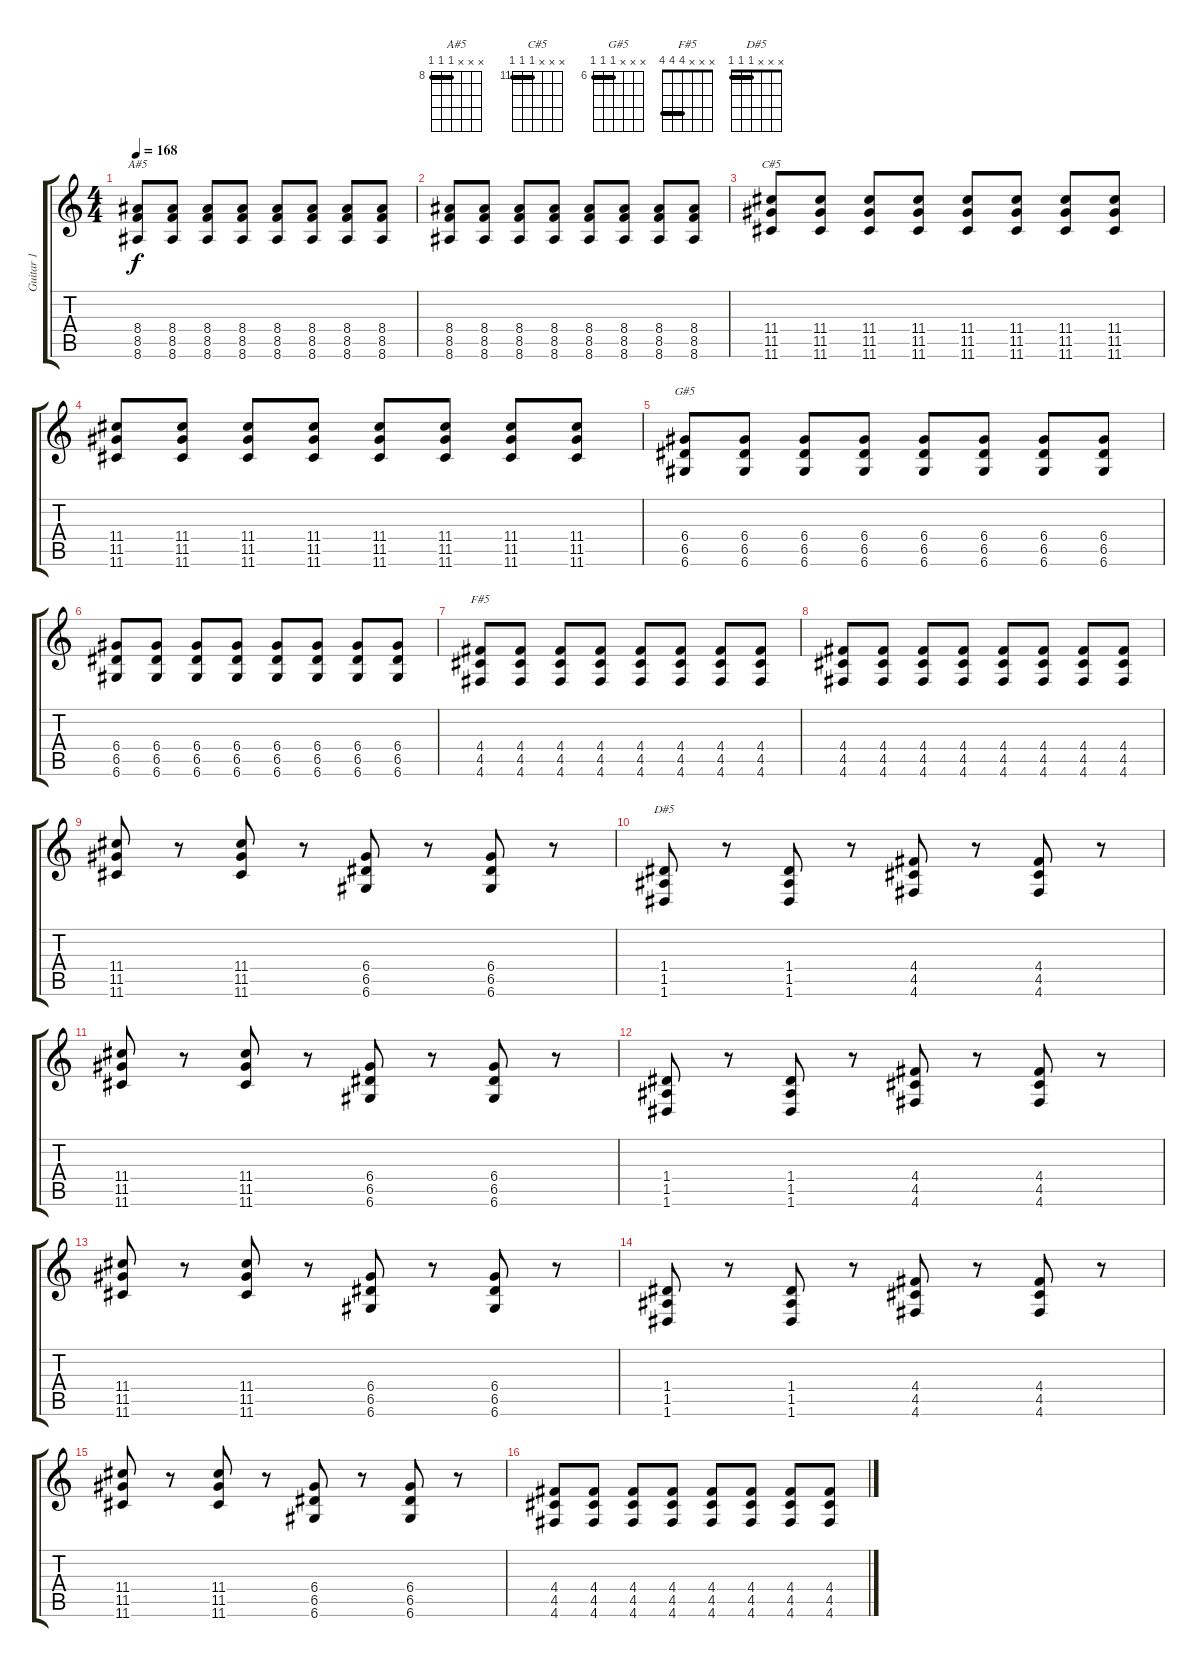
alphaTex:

\track ("Guitar 1" "Guitar 1") {instrument distortionguitar}
\staff {score tabs}
\tuning (E4 B3 G3 D3 A2 D2) {hide}
\chord ("A#5" x x x 8 8 8) {firstfret 8 barre 8}
\chord ("C#5" x x x 11 11 11) {firstfret 11 barre 11}
\chord ("G#5" x x x 6 6 6) {firstfret 6 barre 6}
\chord ("F#5" x x x 4 4 4) {barre 4}
\chord ("D#5" x x x 1 1 1) {barre 1}
\ts (4 4)
\tempo 168
\clef g2
\ks c
(8.4 8.5 8.6).8{ch "A#5" dy f} (8.4 8.5 8.6).8 (8.4 8.5 8.6).8 (8.4 8.5 8.6).8 (8.4 8.5 8.6).8 (8.4 8.5 8.6).8 (8.4 8.5 8.6).8 (8.4 8.5 8.6).8 |
(8.4 8.5 8.6).8 (8.4 8.5 8.6).8 (8.4 8.5 8.6).8 (8.4 8.5 8.6).8 (8.4 8.5 8.6).8 (8.4 8.5 8.6).8 (8.4 8.5 8.6).8 (8.4 8.5 8.6).8 |
(11.4 11.5 11.6).8{ch "C#5"} (11.4 11.5 11.6).8 (11.4 11.5 11.6).8 (11.4 11.5 11.6).8 (11.4 11.5 11.6).8 (11.4 11.5 11.6).8 (11.4 11.5 11.6).8 (11.4 11.5 11.6).8 |
(11.4 11.5 11.6).8 (11.4 11.5 11.6).8 (11.4 11.5 11.6).8 (11.4 11.5 11.6).8 (11.4 11.5 11.6).8 (11.4 11.5 11.6).8 (11.4 11.5 11.6).8 (11.4 11.5 11.6).8 |
(6.4 6.5 6.6).8{ch "G#5"} (6.4 6.5 6.6).8 (6.4 6.5 6.6).8 (6.4 6.5 6.6).8 (6.4 6.5 6.6).8 (6.4 6.5 6.6).8 (6.4 6.5 6.6).8 (6.4 6.5 6.6).8 |
(6.4 6.5 6.6).8 (6.4 6.5 6.6).8 (6.4 6.5 6.6).8 (6.4 6.5 6.6).8 (6.4 6.5 6.6).8 (6.4 6.5 6.6).8 (6.4 6.5 6.6).8 (6.4 6.5 6.6).8 |
(4.4 4.5 4.6).8{ch "F#5"} (4.4 4.5 4.6).8 (4.4 4.5 4.6).8 (4.4 4.5 4.6).8 (4.4 4.5 4.6).8 (4.4 4.5 4.6).8 (4.4 4.5 4.6).8 (4.4 4.5 4.6).8 |
(4.4 4.5 4.6).8 (4.4 4.5 4.6).8 (4.4 4.5 4.6).8 (4.4 4.5 4.6).8 (4.4 4.5 4.6).8 (4.4 4.5 4.6).8 (4.4 4.5 4.6).8 (4.4 4.5 4.6).8 |
(11.4 11.5 11.6).8 r.8 (11.4 11.5 11.6).8 r.8 (6.4 6.5 6.6).8 r.8 (6.4 6.5 6.6).8 r.8 |
(1.4 1.5 1.6).8{ch "D#5"} r.8 (1.4 1.5 1.6).8 r.8 (4.4 4.5 4.6).8 r.8 (4.4 4.5 4.6).8 r.8 |
(11.4 11.5 11.6).8 r.8 (11.4 11.5 11.6).8 r.8 (6.4 6.5 6.6).8 r.8 (6.4 6.5 6.6).8 r.8 |
(1.4 1.5 1.6).8 r.8 (1.4 1.5 1.6).8 r.8 (4.4 4.5 4.6).8 r.8 (4.4 4.5 4.6).8 r.8 |
(11.4 11.5 11.6).8 r.8 (11.4 11.5 11.6).8 r.8 (6.4 6.5 6.6).8 r.8 (6.4 6.5 6.6).8 r.8 |
(1.4 1.5 1.6).8 r.8 (1.4 1.5 1.6).8 r.8 (4.4 4.5 4.6).8 r.8 (4.4 4.5 4.6).8 r.8 |
(11.4 11.5 11.6).8 r.8 (11.4 11.5 11.6).8 r.8 (6.4 6.5 6.6).8 r.8 (6.4 6.5 6.6).8 r.8 |
(4.4 4.5 4.6).8 (4.4 4.5 4.6).8 (4.4 4.5 4.6).8 (4.4 4.5 4.6).8 (4.4 4.5 4.6).8 (4.4 4.5 4.6).8 (4.4 4.5 4.6).8 (4.4 4.5 4.6).8
